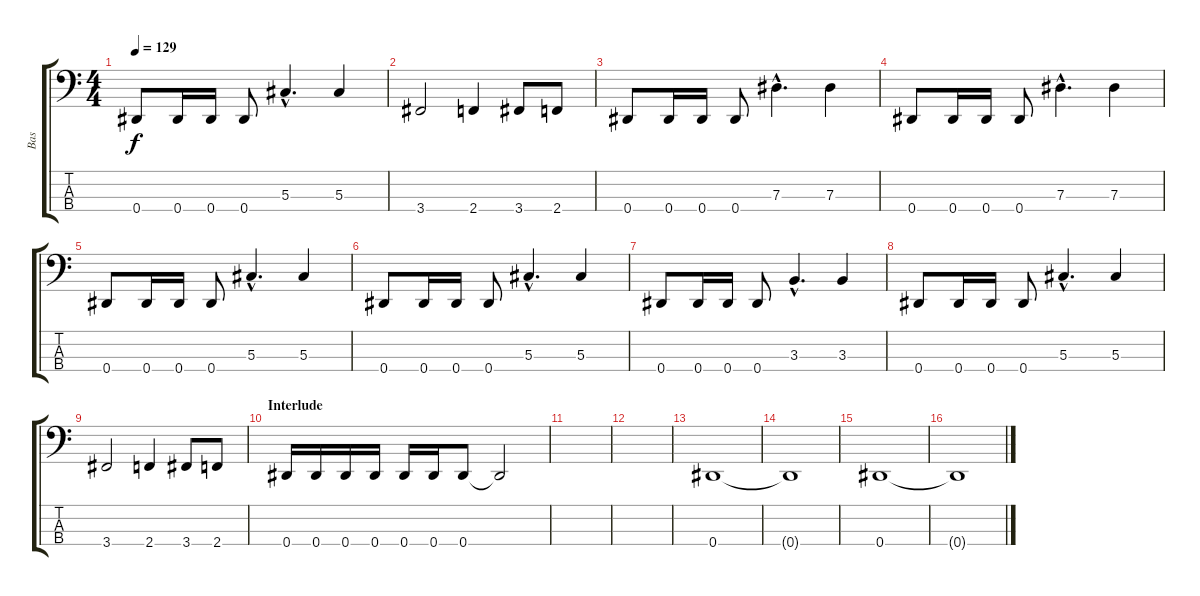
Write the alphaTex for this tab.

\track ("Bas" "Bas") {instrument electricbasspick}
\staff {score tabs}
\tuning (Gb2 Db2 Ab1 Eb1) {hide}
\ts (4 4)
\tempo 129
\clef f4
\ks c
0.4.8{dy f} 0.4.16 0.4.16 0.4.8 5.3{hac}.4{d} 5.3.4 |
3.4.2 2.4.4 3.4.8 2.4.8 |
0.4.8 0.4.16 0.4.16 0.4.8 7.3{hac}.4{d} 7.3.4 |
0.4.8 0.4.16 0.4.16 0.4.8 7.3{hac}.4{d} 7.3.4 |
0.4.8 0.4.16 0.4.16 0.4.8 5.3{hac}.4{d} 5.3.4 |
0.4.8 0.4.16 0.4.16 0.4.8 5.3{hac}.4{d} 5.3.4 |
0.4.8 0.4.16 0.4.16 0.4.8 3.3{hac}.4{d} 3.3.4 |
0.4.8 0.4.16 0.4.16 0.4.8 5.3{hac}.4{d} 5.3.4 |
3.4.2 2.4.4 3.4.8 2.4.8 |
\section ("" "Interlude")
0.4.16 0.4.16 0.4.16 0.4.16 0.4.16 0.4.16 0.4.8 0.4{t}.2 |
|
|
0.4.1 |
0.4{t}.1 |
0.4.1 |
0.4{t}.1
